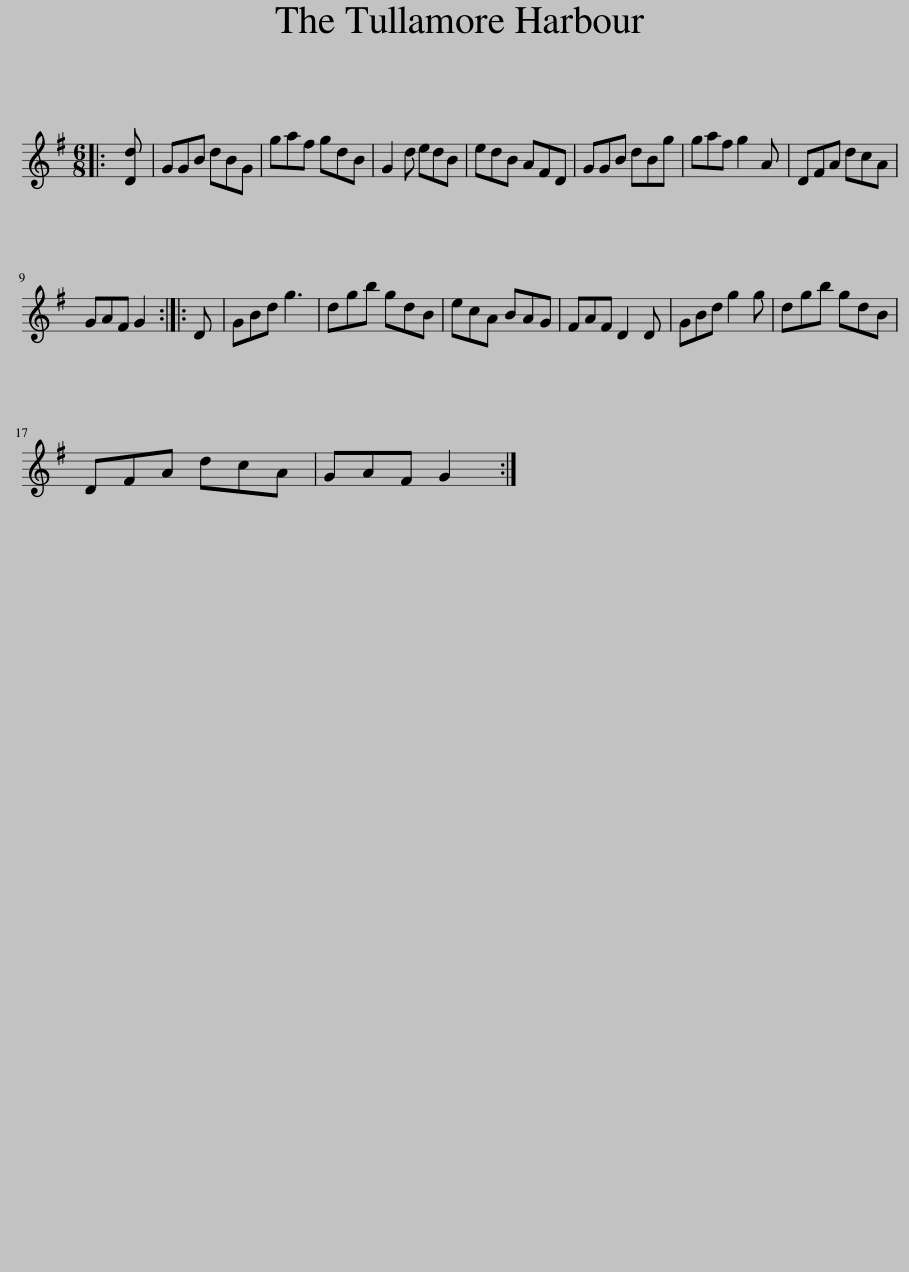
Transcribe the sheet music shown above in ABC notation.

X:1
L:1/8
M:6/8
I:linebreak $
K:G
V:1 treble
V:1
|: [Dd] | GGB dBG | gaf gdB | G2 d edB | edB AFD | %5
 GGB dBg | gaf g2 A | DFA dcA |$ GAF G2 :: D | %10
 GBd g3 | dgb gdB | ecA BAG | FAF D2 D | GBd g2 g | %15
 dgb gdB |$ DFA dcA | GAF G2 :| %18
